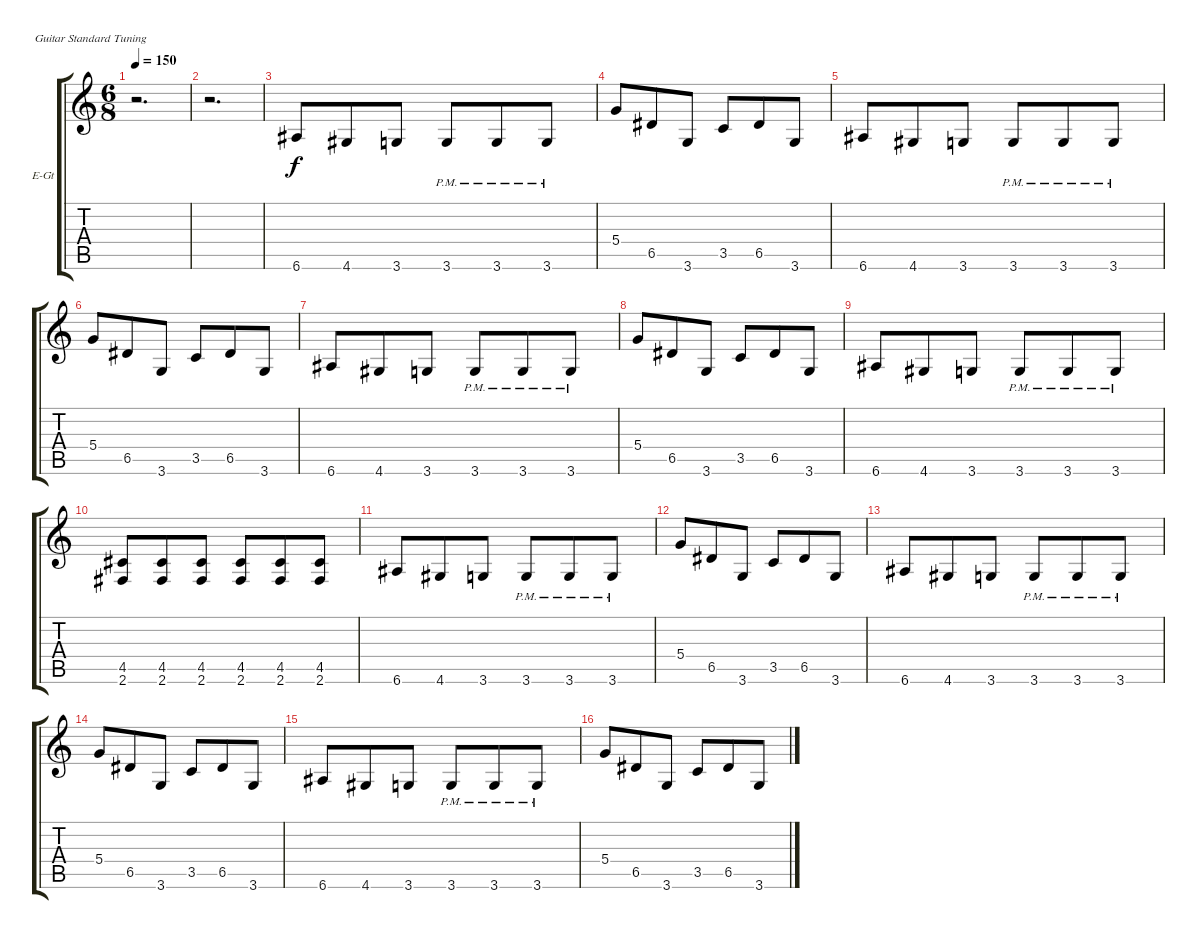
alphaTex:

\defaultSystemsLayout 4
\bracketExtendMode groupsimilarinstruments
\firstSystemTrackNameOrientation horizontal
\otherSystemsTrackNameOrientation horizontal
\track ("Electric Guitar" "E-Gt") {instrument overdrivenguitar}
\staff {score tabs}
\tuning (E4 B3 G3 D3 A2 E2)
\ts (6 8)
\tempo 150
\clef g2
\ks c
r.2{d dy f} |
r.2{d} |
6.6.8 4.6.8 3.6.8 3.6{pm}.8 3.6{pm}.8 3.6{pm}.8 |
5.4.8 6.5.8 3.6.8 3.5.8 6.5.8 3.6.8 |
6.6.8 4.6.8 3.6.8 3.6{pm}.8 3.6{pm}.8 3.6{pm}.8 |
5.4.8 6.5.8 3.6.8 3.5.8 6.5.8 3.6.8 |
6.6.8 4.6.8 3.6.8 3.6{pm}.8 3.6{pm}.8 3.6{pm}.8 |
5.4.8 6.5.8 3.6.8 3.5.8 6.5.8 3.6.8 |
6.6.8 4.6.8 3.6.8 3.6{pm}.8 3.6{pm}.8 3.6{pm}.8 |
(2.6 4.5).8 (4.5 2.6).8 (4.5 2.6).8 (4.5 2.6).8 (4.5 2.6).8 (4.5 2.6).8 |
6.6.8 4.6.8 3.6.8 3.6{pm}.8 3.6{pm}.8 3.6{pm}.8 |
5.4.8 6.5.8 3.6.8 3.5.8 6.5.8 3.6.8 |
6.6.8 4.6.8 3.6.8 3.6{pm}.8 3.6{pm}.8 3.6{pm}.8 |
5.4.8 6.5.8 3.6.8 3.5.8 6.5.8 3.6.8 |
6.6.8 4.6.8 3.6.8 3.6{pm}.8 3.6{pm}.8 3.6{pm}.8 |
5.4.8 6.5.8 3.6.8 3.5.8 6.5.8 3.6.8
